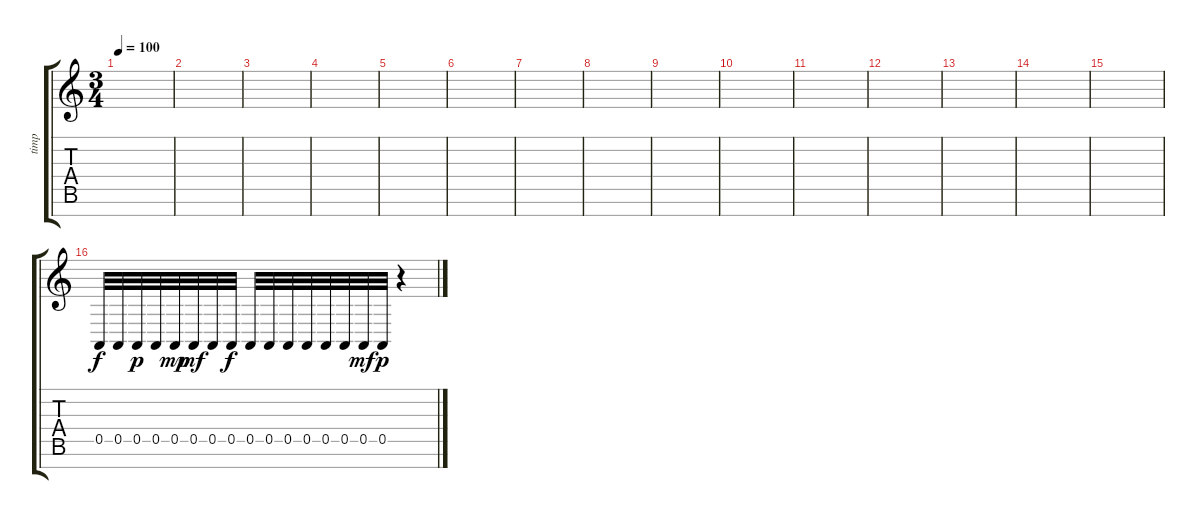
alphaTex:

\track ("timp" "timp") {instrument timpani}
\staff {score tabs}
\tuning (E4 B3 G3 D3 A2 E2 B1) {hide}
\ts (3 4)
\tempo 100
\clef g2
\ks c
|
|
|
|
|
|
|
|
|
|
|
|
|
|
|
0.5.32 0.5.32 0.5.32{dy p} 0.5.32 0.5.32{dy mp} 0.5.32{dy mf} 0.5.32 0.5.32{dy f} 0.5.32 0.5.32 0.5.32 0.5.32 0.5.32 0.5.32 0.5.32{dy mf} 0.5.32{dy p} r.4
